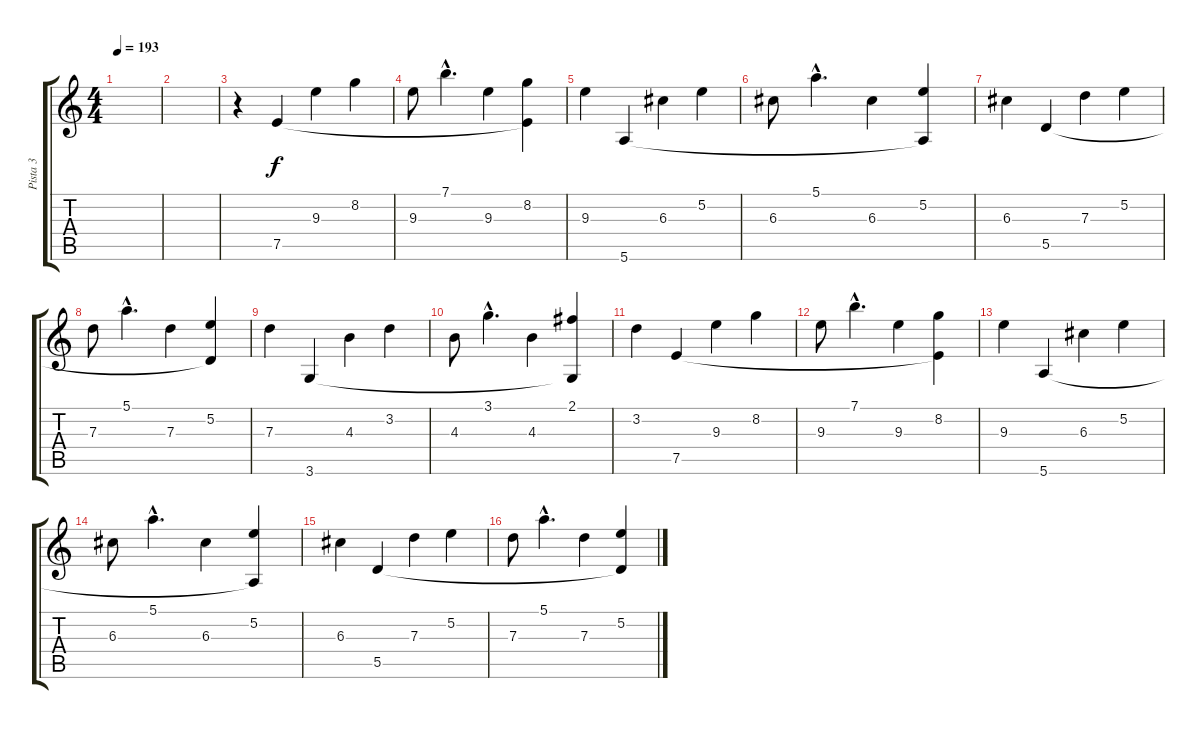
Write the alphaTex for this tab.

\track ("Pista 3" "Pista 3") {instrument acousticguitarsteel}
\staff {score tabs}
\tuning (E4 B3 G3 D3 A2 E2) {hide}
\ts (4 4)
\tempo 193
\clef g2
\ks c
|
|
r.4 7.5.4 9.3.4 8.2.4 |
9.3.8 7.1{hac}.4{d} 9.3.4 (8.2 7.5{t}).4 |
9.3.4 5.6.4 6.3.4 5.2.4 |
6.3.8 5.1{hac}.4{d} 6.3.4 (5.2 5.6{t}).4 |
6.3.4 5.5.4 7.3.4 5.2.4 |
7.3.8 5.1{hac}.4{d} 7.3.4 (5.2 5.5{t}).4 |
7.3.4 3.6.4 4.3.4 3.2.4 |
4.3.8 3.1{hac}.4{d} 4.3.4 (2.1 3.6{t}).4 |
3.2.4 7.5.4 9.3.4 8.2.4 |
9.3.8 7.1{hac}.4{d} 9.3.4 (8.2 7.5{t}).4 |
9.3.4 5.6.4 6.3.4 5.2.4 |
6.3.8 5.1{hac}.4{d} 6.3.4 (5.2 5.6{t}).4 |
6.3.4 5.5.4 7.3.4 5.2.4 |
7.3.8 5.1{hac}.4{d} 7.3.4 (5.2 5.5{t}).4
